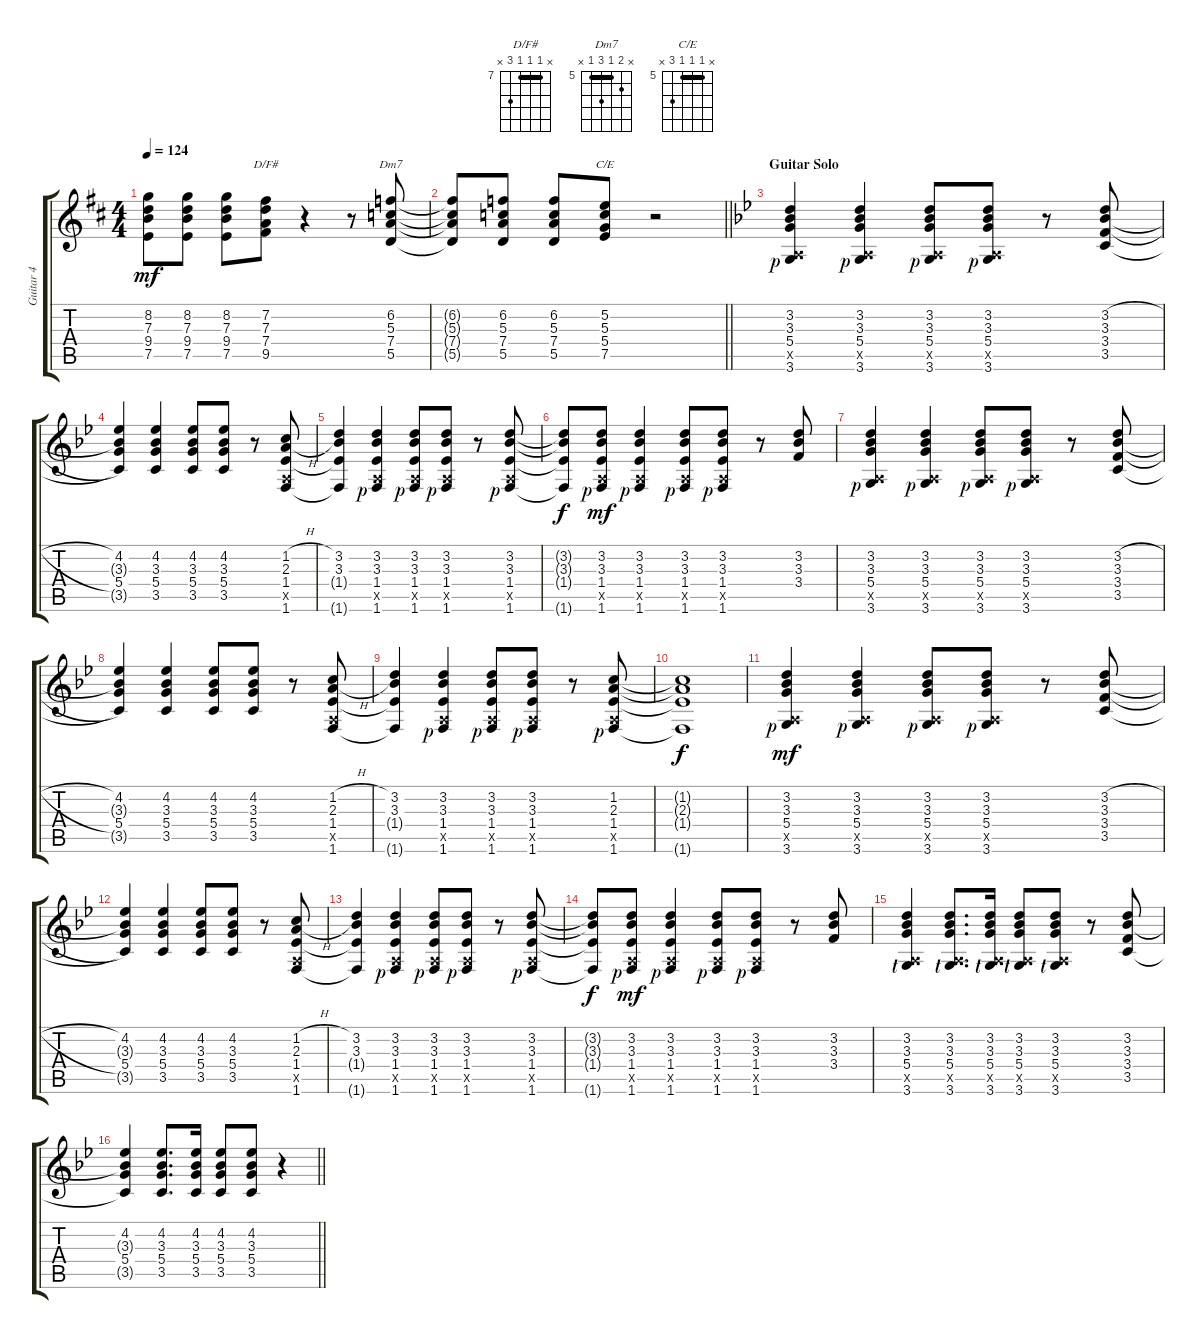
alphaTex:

\track ("Guitar 4" "Guitar 4") {instrument acousticguitarsteel}
\staff {score tabs}
\tuning (E4 B3 G3 D3 A2 E2) {hide}
\chord ("D/F#" x 7 7 7 9 x) {firstfret 7 barre 7}
\chord ("Dm7" x 6 5 7 5 x) {firstfret 5 barre 5}
\chord ("C/E" x 5 5 5 7 x) {firstfret 5 barre 5}
\ts (4 4)
\tempo 124
\clef g2
\ks d
(8.2{t} 7.3{t} 9.4{t} 7.5{t}).8{dy mf} (8.2 7.3 9.4 7.5).8 (8.2 7.3 9.4 7.5).8 (7.2 7.3 7.4 9.5).8{ch "D/F#"} r.4 r.8 (6.2 5.3 7.4 5.5).8{ch "Dm7"} |
\barLineRight lightlight
(6.2{t} 5.3{t} 7.4{t} 5.5{t}).8 (6.2 5.3 7.4 5.5).8 (6.2 5.3 7.4 5.5).8 (5.2 5.3 5.4 7.5).8{ch "C/E"} r.2 |
\section ("" "Guitar Solo")
\ks gminor
(3.2 3.3 5.4 0.5{x} 3.6{rf 1}).4 (3.2 3.3 5.4 0.5{x} 3.6{rf 1}).4 (3.2 3.3 5.4 0.5{x} 3.6{rf 1}).8 (3.2 3.3 5.4 0.5{x} 3.6{rf 1}).8 r.8 (3.2{h} 3.3 3.4{h} 3.5).8 |
(4.2 3.3{t} 5.4 3.5{t}).4 (4.2 3.3 5.4 3.5).4 (4.2 3.3 5.4 3.5).8 (4.2 3.3 5.4 3.5).8 r.8 (1.2{h} 2.3{h} 1.4 0.5{x} 1.6).8 |
(3.2 3.3 1.4{t} 1.6{t}).4 (3.2 3.3 1.4 0.5{x} 1.6{rf 1}).4 (3.2 3.3 1.4 0.5{x} 1.6{rf 1}).8 (3.2 3.3 1.4 0.5{x} 1.6{rf 1}).8 r.8 (3.2 3.3 1.4 0.5{x} 1.6{rf 1}).8 |
(3.2{t} 3.3{t} 1.4{t} 1.6{t}).8{dy f} (3.2 3.3 1.4 0.5{x} 1.6{rf 1}).8{dy mf} (3.2 3.3 1.4 0.5{x} 1.6{rf 1}).4 (3.2 3.3 1.4 0.5{x} 1.6{rf 1}).8 (3.2 3.3 1.4 0.5{x} 1.6{rf 1}).8 r.8 (3.2 3.3 3.4).8 |
(3.2 3.3 5.4 0.5{x} 3.6{rf 1}).4 (3.2 3.3 5.4 0.5{x} 3.6{rf 1}).4 (3.2 3.3 5.4 0.5{x} 3.6{rf 1}).8 (3.2 3.3 5.4 0.5{x} 3.6{rf 1}).8 r.8 (3.2{h} 3.3 3.4{h} 3.5).8 |
(4.2 3.3{t} 5.4 3.5{t}).4 (4.2 3.3 5.4 3.5).4 (4.2 3.3 5.4 3.5).8 (4.2 3.3 5.4 3.5).8 r.8 (1.2{h} 2.3{h} 1.4 0.5{x} 1.6).8 |
(3.2 3.3 1.4{t} 1.6{t}).4 (3.2 3.3 1.4 0.5{x} 1.6{rf 1}).4 (3.2 3.3 1.4 0.5{x} 1.6{rf 1}).8 (3.2 3.3 1.4 0.5{x} 1.6{rf 1}).8 r.8 (1.2 2.3 1.4 0.5{x} 1.6{rf 1}).8 |
(1.2{t} 2.3{t} 1.4{t} 1.6{t}).1{dy f} |
(3.2 3.3 5.4 0.5{x} 3.6{rf 1}).4{dy mf} (3.2 3.3 5.4 0.5{x} 3.6{rf 1}).4 (3.2 3.3 5.4 0.5{x} 3.6{rf 1}).8 (3.2 3.3 5.4 0.5{x} 3.6{rf 1}).8 r.8 (3.2{h} 3.3 3.4{h} 3.5).8 |
(4.2 3.3{t} 5.4 3.5{t}).4 (4.2 3.3 5.4 3.5).4 (4.2 3.3 5.4 3.5).8 (4.2 3.3 5.4 3.5).8 r.8 (1.2{h} 2.3{h} 1.4 0.5{x} 1.6).8 |
(3.2 3.3 1.4{t} 1.6{t}).4 (3.2 3.3 1.4 0.5{x} 1.6{rf 1}).4 (3.2 3.3 1.4 0.5{x} 1.6{rf 1}).8 (3.2 3.3 1.4 0.5{x} 1.6{rf 1}).8 r.8 (3.2 3.3 1.4 0.5{x} 1.6{rf 1}).8 |
(3.2{t} 3.3{t} 1.4{t} 1.6{t}).8{dy f} (3.2 3.3 1.4 0.5{x} 1.6{rf 1}).8{dy mf} (3.2 3.3 1.4 0.5{x} 1.6{rf 1}).4 (3.2 3.3 1.4 0.5{x} 1.6{rf 1}).8 (3.2 3.3 1.4 0.5{x} 1.6{rf 1}).8 r.8 (3.2 3.3 3.4).8 |
(3.2 3.3 5.4 0.5{x} 3.6{lf 1}).4 (3.2 3.3 5.4 0.5{x} 3.6{lf 1}).8{d} (3.2 3.3 5.4 0.5{x} 3.6{lf 1}).16 (3.2 3.3 5.4 0.5{x} 3.6{lf 1}).8 (3.2 3.3 5.4 0.5{x} 3.6{lf 1}).8 r.8 (3.2 3.3 3.4 3.5).8 |
\barLineRight lightlight
(4.2 3.3{t} 5.4 3.5{t}).4 (4.2 3.3 5.4 3.5).8{d} (4.2 3.3 5.4 3.5).16 (4.2 3.3 5.4 3.5).8 (4.2 3.3 5.4 3.5).8 r.4
